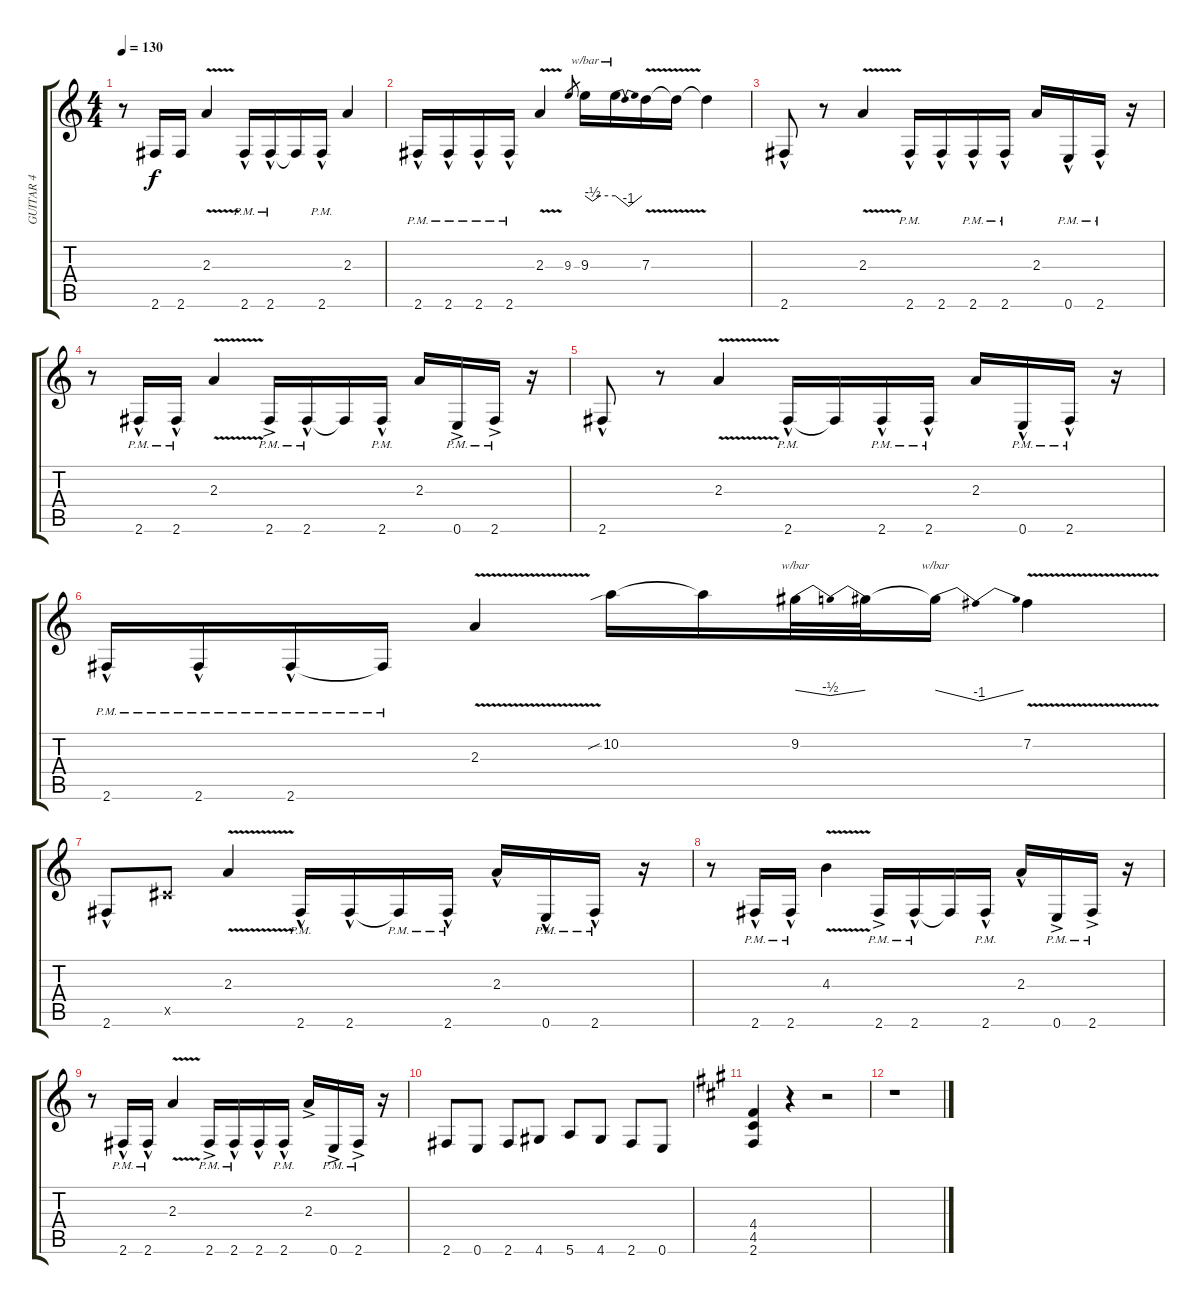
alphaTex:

\track ("GUITAR 4" "GUITAR 4") {instrument overdrivenguitar}
\staff {score tabs}
\tuning (E4 B3 G3 D3 A2 E2) {hide}
\ts (4 4)
\tempo 130
\clef g2
\ks c
r.8{dy f} 2.6.16 2.6.16 2.3{v}.4 2.6{hac pm}.16 2.6{hac pm}.16 2.6{t}.16 2.6{hac pm}.16 2.3.4 |
2.6{hac pm}.16 2.6{hac pm}.16 2.6{hac pm}.16 2.6{hac pm}.16 2.3{v}.4 9.3.8{gr} 9.3.16{tbe (custom default 0 0 15 -2 30 0 60 0)} 9.3{t}.16{tbe (dip default 0 0 30 -4 60 0)} 7.3{v}.16 7.3{t}.16 7.3{t}.4 |
2.6{hac}.8 r.8 2.3{v}.4 2.6{hac pm}.16 2.6{hac}.16 2.6{hac pm}.16 2.6{hac pm}.16 2.3.16 0.6{hac pm}.16 2.6{hac pm}.16 r.16 |
r.8 2.6{hac pm}.16 2.6{hac pm}.16 2.3{v}.4 2.6{ac pm}.16 2.6{hac pm}.16 2.6{t}.16 2.6{hac pm}.16 2.3.16 0.6{ac pm}.16 2.6{ac pm}.16 r.16 |
2.6{hac}.8 r.8 2.3{v}.4 2.6{hac pm}.16 2.6{t}.16 2.6{hac pm}.16 2.6{hac pm}.16 2.3.16 0.6{hac pm}.16 2.6{hac pm}.16 r.16 |
2.6{hac pm}.16 2.6{hac pm}.16 2.6{hac pm}.16 2.6{pm t}.16 2.3{v}.4 10.2{sib}.16 10.2{t}.16 9.2.32{tbe (dip default 0 0 30 -2 60 0)} 9.2{t}.32 9.2{t}.16{tbe (dip default 0 0 30 -4 60 0)} 7.2{v}.4 |
2.6{hac}.8 4.5{x}.8 2.3{v}.4 2.6{hac pm}.16 2.6{hac}.16 2.6{pm t}.16 2.6{hac pm}.16 2.3{hac}.16 0.6{hac pm}.16 2.6{hac pm}.16 r.16 |
r.8 2.6{hac pm}.16 2.6{hac pm}.16 4.3{v}.4 2.6{ac pm}.16 2.6{hac pm}.16 2.6{t}.16 2.6{hac pm}.16 2.3{hac}.16 0.6{ac pm}.16 2.6{ac pm}.16 r.16 |
r.8 2.6{hac pm}.16 2.6{hac pm}.16 2.3{v}.4 2.6{ac pm}.16 2.6{hac pm}.16 2.6{hac}.16 2.6{hac pm}.16 2.3{ac}.16 0.6{ac pm}.16 2.6{ac pm}.16 r.16 |
2.6.8 0.6.8 2.6.8 4.6.8 5.6.8 4.6.8 2.6.8 0.6.8 |
\ks f#minor
(4.4 4.5 2.6).4 r.4 r.2 |
r.1
